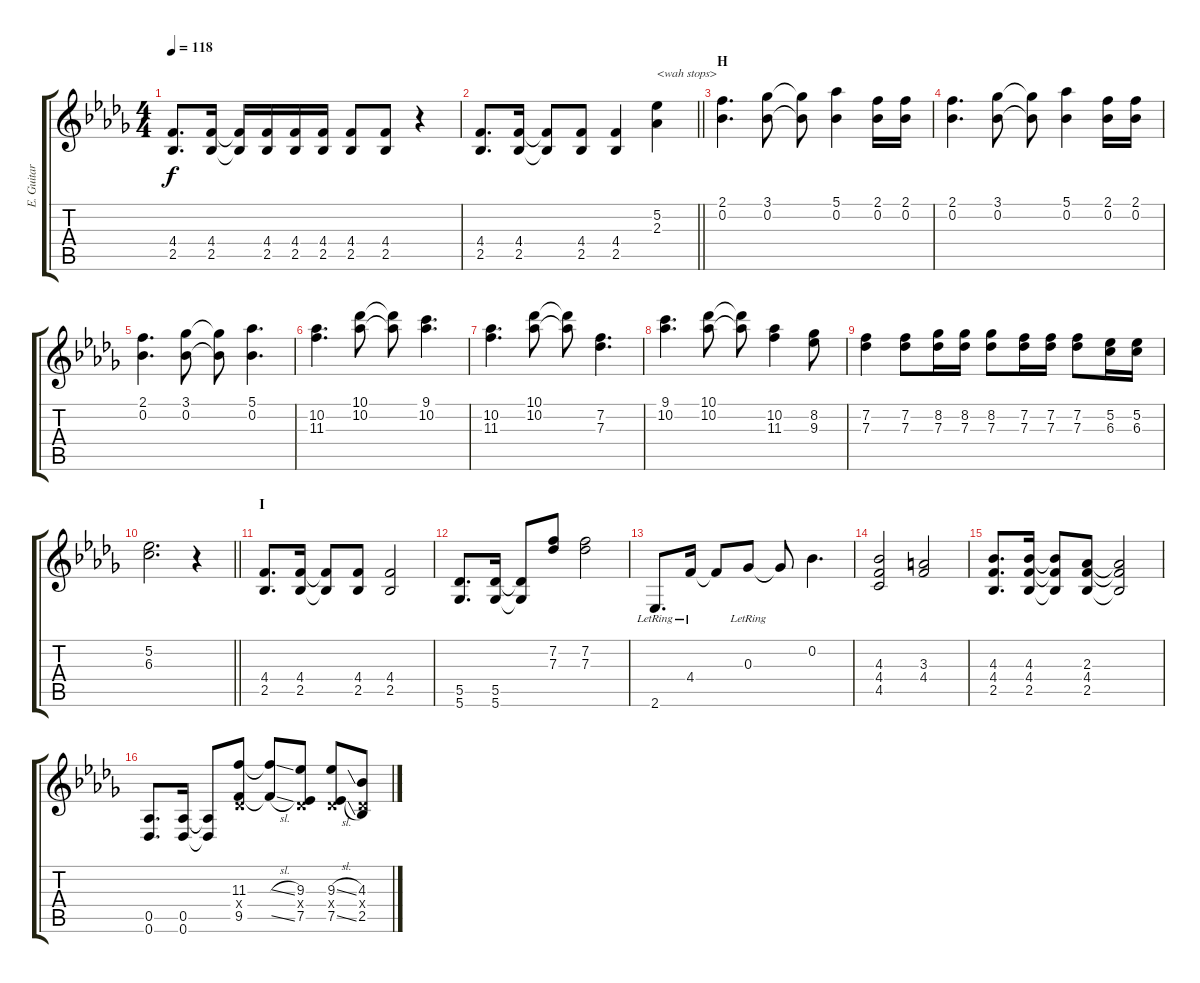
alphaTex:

\track ("E. Guitar II" "E. Guitar ") {instrument overdrivenguitar}
\staff {score tabs}
\tuning (Eb4 Bb3 Gb3 Db3 Ab2 Db2) {hide}
\ts (4 4)
\tempo 118
\clef g2
\ks db
(4.4 2.5).8{d dy f} (4.4 2.5).16 (4.4{t} 2.5{t}).16 (4.4 2.5).16 (4.4 2.5).16 (4.4 2.5).16 (4.4 2.5).8 (4.4 2.5).8 r.4 |
\barLineRight lightlight
(4.4 2.5).8{d} (4.4 2.5).16 (4.4{t} 2.5{t}).8 (4.4 2.5).8 (4.4 2.5).4 (5.2 2.3).4{txt "<wah stops>"} |
\section ("" "H")
(2.1 0.2).4{d} (3.1 0.2).8 (3.1{t} 0.2{t}).8 (5.1 0.2).4 (2.1 0.2).16 (2.1 0.2).16 |
(2.1 0.2).4{d} (3.1 0.2).8 (3.1{t} 0.2{t}).8 (5.1 0.2).4 (2.1 0.2).16 (2.1 0.2).16 |
(2.1 0.2).4{d} (3.1 0.2).8 (3.1{t} 0.2{t}).8 (5.1 0.2).4{d} |
(10.2 11.3).4{d} (10.1 10.2).8 (10.1{t} 10.2{t}).8 (9.1 10.2).4{d} |
(10.2 11.3).4{d} (10.1 10.2).8 (10.1{t} 10.2{t}).8 (7.2 7.3).4{d} |
(9.1 10.2).4{d} (10.1 10.2).8 (10.1{t} 10.2{t}).8 (10.2 11.3).4 (8.2 9.3).8 |
(7.2 7.3).4 (7.2 7.3).8 (8.2 7.3).16 (8.2 7.3).16 (8.2 7.3).8 (7.2 7.3).16 (7.2 7.3).16 (7.2 7.3).8 (5.2 6.3).16 (5.2 6.3).16 |
\barLineRight lightlight
(5.2 6.3).2{d} r.4 |
\section ("" "I")
(4.4 2.5).8{d} (4.4 2.5).16 (4.4{t} 2.5{t}).8 (4.4 2.5).8 (4.4 2.5).2 |
(5.5 5.6).8{d} (5.5 5.6).16 (5.5{t} 5.6{t}).8 (7.2 7.3).8 (7.2 7.3).2 |
2.6{lr}.8{d} 4.4{lr}.16 4.4{t}.8 0.3{lr}.8 0.3{t}.8 0.2.4{d} |
(4.3 4.4 4.5).2 (3.3 4.4).2 |
(4.3 4.4 2.5).8{d} (4.3 4.4 2.5).16 (4.3{t} 4.4{t} 2.5{t}).8 (2.3 4.4 2.5).8 (2.3{t} 4.4{t} 2.5{t}).2 |
(0.5 0.6).8{d} (0.5 0.6).16 (0.5{t} 0.6{t}).8 (11.3 0.4{x} 9.5).8 (11.3{sl t} 9.5{sl t}).8 (9.3 0.4{x} 7.5).8 (9.3{sl} 0.4{x} 7.5{sl}).8 (4.3 0.4{x} 2.5).8
